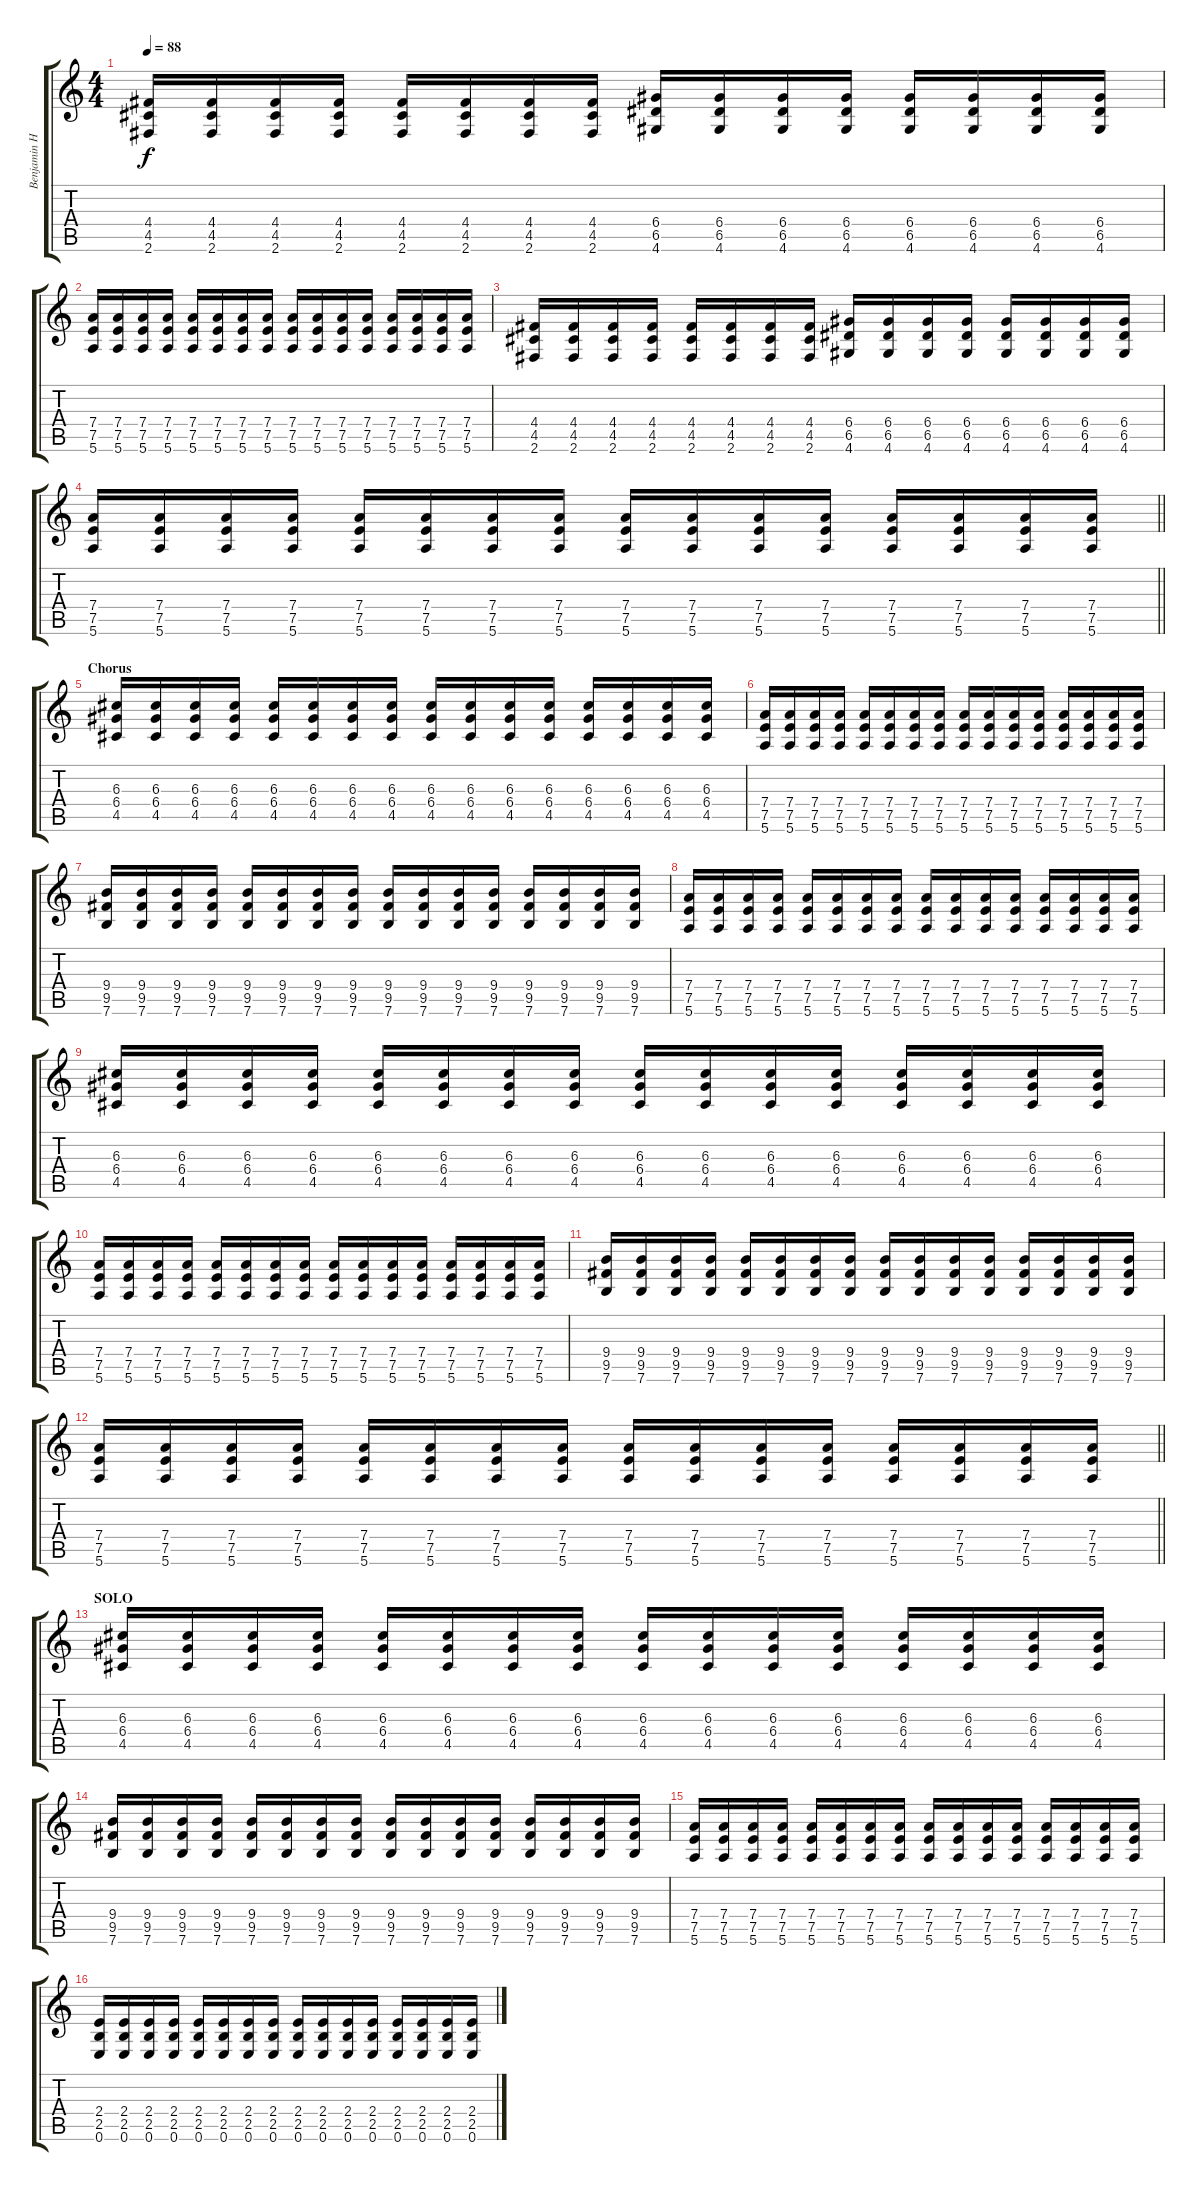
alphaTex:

\track ("Benjamin Harper (Guitar 1)" "Benjamin H") {instrument distortionguitar}
\staff {score tabs}
\tuning (E4 B3 G3 D3 A2 E2) {hide}
\ts (4 4)
\tempo 88
\clef g2
\ks c
(4.4 4.5 2.6).16{dy f} (4.4 4.5 2.6).16 (4.4 4.5 2.6).16 (4.4 4.5 2.6).16 (4.4 4.5 2.6).16 (4.4 4.5 2.6).16 (4.4 4.5 2.6).16 (4.4 4.5 2.6).16 (6.4 6.5 4.6).16 (6.4 6.5 4.6).16 (6.4 6.5 4.6).16 (6.4 6.5 4.6).16 (6.4 6.5 4.6).16 (6.4 6.5 4.6).16 (6.4 6.5 4.6).16 (6.4 6.5 4.6).16 |
(7.4 7.5 5.6).16 (7.4 7.5 5.6).16 (7.4 7.5 5.6).16 (7.4 7.5 5.6).16 (7.4 7.5 5.6).16 (7.4 7.5 5.6).16 (7.4 7.5 5.6).16 (7.4 7.5 5.6).16 (7.4 7.5 5.6).16 (7.4 7.5 5.6).16 (7.4 7.5 5.6).16 (7.4 7.5 5.6).16 (7.4 7.5 5.6).16 (7.4 7.5 5.6).16 (7.4 7.5 5.6).16 (7.4 7.5 5.6).16 |
(4.4 4.5 2.6).16 (4.4 4.5 2.6).16 (4.4 4.5 2.6).16 (4.4 4.5 2.6).16 (4.4 4.5 2.6).16 (4.4 4.5 2.6).16 (4.4 4.5 2.6).16 (4.4 4.5 2.6).16 (6.4 6.5 4.6).16 (6.4 6.5 4.6).16 (6.4 6.5 4.6).16 (6.4 6.5 4.6).16 (6.4 6.5 4.6).16 (6.4 6.5 4.6).16 (6.4 6.5 4.6).16 (6.4 6.5 4.6).16 |
\barLineRight lightlight
(7.4 7.5 5.6).16 (7.4 7.5 5.6).16 (7.4 7.5 5.6).16 (7.4 7.5 5.6).16 (7.4 7.5 5.6).16 (7.4 7.5 5.6).16 (7.4 7.5 5.6).16 (7.4 7.5 5.6).16 (7.4 7.5 5.6).16 (7.4 7.5 5.6).16 (7.4 7.5 5.6).16 (7.4 7.5 5.6).16 (7.4 7.5 5.6).16 (7.4 7.5 5.6).16 (7.4 7.5 5.6).16 (7.4 7.5 5.6).16 |
\section ("" "Chorus")
(6.3 6.4 4.5).16{instrument distortionguitar} (6.3 6.4 4.5).16 (6.3 6.4 4.5).16 (6.3 6.4 4.5).16 (6.3 6.4 4.5).16 (6.3 6.4 4.5).16 (6.3 6.4 4.5).16 (6.3 6.4 4.5).16 (6.3 6.4 4.5).16 (6.3 6.4 4.5).16 (6.3 6.4 4.5).16 (6.3 6.4 4.5).16 (6.3 6.4 4.5).16 (6.3 6.4 4.5).16 (6.3 6.4 4.5).16 (6.3 6.4 4.5).16 |
(7.4 7.5 5.6).16 (7.4 7.5 5.6).16 (7.4 7.5 5.6).16 (7.4 7.5 5.6).16 (7.4 7.5 5.6).16 (7.4 7.5 5.6).16 (7.4 7.5 5.6).16 (7.4 7.5 5.6).16 (7.4 7.5 5.6).16 (7.4 7.5 5.6).16 (7.4 7.5 5.6).16 (7.4 7.5 5.6).16 (7.4 7.5 5.6).16 (7.4 7.5 5.6).16 (7.4 7.5 5.6).16 (7.4 7.5 5.6).16 |
(9.4 9.5 7.6).16 (9.4 9.5 7.6).16 (9.4 9.5 7.6).16 (9.4 9.5 7.6).16 (9.4 9.5 7.6).16 (9.4 9.5 7.6).16 (9.4 9.5 7.6).16 (9.4 9.5 7.6).16 (9.4 9.5 7.6).16 (9.4 9.5 7.6).16 (9.4 9.5 7.6).16 (9.4 9.5 7.6).16 (9.4 9.5 7.6).16 (9.4 9.5 7.6).16 (9.4 9.5 7.6).16 (9.4 9.5 7.6).16 |
(7.4 7.5 5.6).16 (7.4 7.5 5.6).16 (7.4 7.5 5.6).16 (7.4 7.5 5.6).16 (7.4 7.5 5.6).16 (7.4 7.5 5.6).16 (7.4 7.5 5.6).16 (7.4 7.5 5.6).16 (7.4 7.5 5.6).16 (7.4 7.5 5.6).16 (7.4 7.5 5.6).16 (7.4 7.5 5.6).16 (7.4 7.5 5.6).16 (7.4 7.5 5.6).16 (7.4 7.5 5.6).16 (7.4 7.5 5.6).16 |
(6.3 6.4 4.5).16 (6.3 6.4 4.5).16 (6.3 6.4 4.5).16 (6.3 6.4 4.5).16 (6.3 6.4 4.5).16 (6.3 6.4 4.5).16 (6.3 6.4 4.5).16 (6.3 6.4 4.5).16 (6.3 6.4 4.5).16 (6.3 6.4 4.5).16 (6.3 6.4 4.5).16 (6.3 6.4 4.5).16 (6.3 6.4 4.5).16 (6.3 6.4 4.5).16 (6.3 6.4 4.5).16 (6.3 6.4 4.5).16 |
(7.4 7.5 5.6).16 (7.4 7.5 5.6).16 (7.4 7.5 5.6).16 (7.4 7.5 5.6).16 (7.4 7.5 5.6).16 (7.4 7.5 5.6).16 (7.4 7.5 5.6).16 (7.4 7.5 5.6).16 (7.4 7.5 5.6).16 (7.4 7.5 5.6).16 (7.4 7.5 5.6).16 (7.4 7.5 5.6).16 (7.4 7.5 5.6).16 (7.4 7.5 5.6).16 (7.4 7.5 5.6).16 (7.4 7.5 5.6).16 |
(9.4 9.5 7.6).16 (9.4 9.5 7.6).16 (9.4 9.5 7.6).16 (9.4 9.5 7.6).16 (9.4 9.5 7.6).16 (9.4 9.5 7.6).16 (9.4 9.5 7.6).16 (9.4 9.5 7.6).16 (9.4 9.5 7.6).16 (9.4 9.5 7.6).16 (9.4 9.5 7.6).16 (9.4 9.5 7.6).16 (9.4 9.5 7.6).16 (9.4 9.5 7.6).16 (9.4 9.5 7.6).16 (9.4 9.5 7.6).16 |
\barLineRight lightlight
(7.4 7.5 5.6).16 (7.4 7.5 5.6).16 (7.4 7.5 5.6).16 (7.4 7.5 5.6).16 (7.4 7.5 5.6).16 (7.4 7.5 5.6).16 (7.4 7.5 5.6).16 (7.4 7.5 5.6).16 (7.4 7.5 5.6).16 (7.4 7.5 5.6).16 (7.4 7.5 5.6).16 (7.4 7.5 5.6).16 (7.4 7.5 5.6).16{volume 12} (7.4 7.5 5.6).16 (7.4 7.5 5.6).16 (7.4 7.5 5.6).16 |
\section ("" "SOLO")
(6.3 6.4 4.5).16{volume 10 instrument distortionguitar} (6.3 6.4 4.5).16 (6.3 6.4 4.5).16 (6.3 6.4 4.5).16 (6.3 6.4 4.5).16 (6.3 6.4 4.5).16 (6.3 6.4 4.5).16 (6.3 6.4 4.5).16 (6.3 6.4 4.5).16 (6.3 6.4 4.5).16 (6.3 6.4 4.5).16 (6.3 6.4 4.5).16 (6.3 6.4 4.5).16 (6.3 6.4 4.5).16 (6.3 6.4 4.5).16 (6.3 6.4 4.5).16 |
(9.4 9.5 7.6).16 (9.4 9.5 7.6).16 (9.4 9.5 7.6).16 (9.4 9.5 7.6).16 (9.4 9.5 7.6).16 (9.4 9.5 7.6).16 (9.4 9.5 7.6).16 (9.4 9.5 7.6).16 (9.4 9.5 7.6).16 (9.4 9.5 7.6).16 (9.4 9.5 7.6).16 (9.4 9.5 7.6).16 (9.4 9.5 7.6).16 (9.4 9.5 7.6).16 (9.4 9.5 7.6).16 (9.4 9.5 7.6).16 |
(7.4 7.5 5.6).16 (7.4 7.5 5.6).16 (7.4 7.5 5.6).16 (7.4 7.5 5.6).16 (7.4 7.5 5.6).16 (7.4 7.5 5.6).16 (7.4 7.5 5.6).16 (7.4 7.5 5.6).16 (7.4 7.5 5.6).16 (7.4 7.5 5.6).16 (7.4 7.5 5.6).16 (7.4 7.5 5.6).16 (7.4 7.5 5.6).16 (7.4 7.5 5.6).16 (7.4 7.5 5.6).16 (7.4 7.5 5.6).16 |
(2.4 2.5 0.6).16 (2.4 2.5 0.6).16 (2.4 2.5 0.6).16 (2.4 2.5 0.6).16 (2.4 2.5 0.6).16 (2.4 2.5 0.6).16 (2.4 2.5 0.6).16 (2.4 2.5 0.6).16 (2.4 2.5 0.6).16 (2.4 2.5 0.6).16 (2.4 2.5 0.6).16 (2.4 2.5 0.6).16 (2.4 2.5 0.6).16 (2.4 2.5 0.6).16 (2.4 2.5 0.6).16 (2.4 2.5 0.6).16
